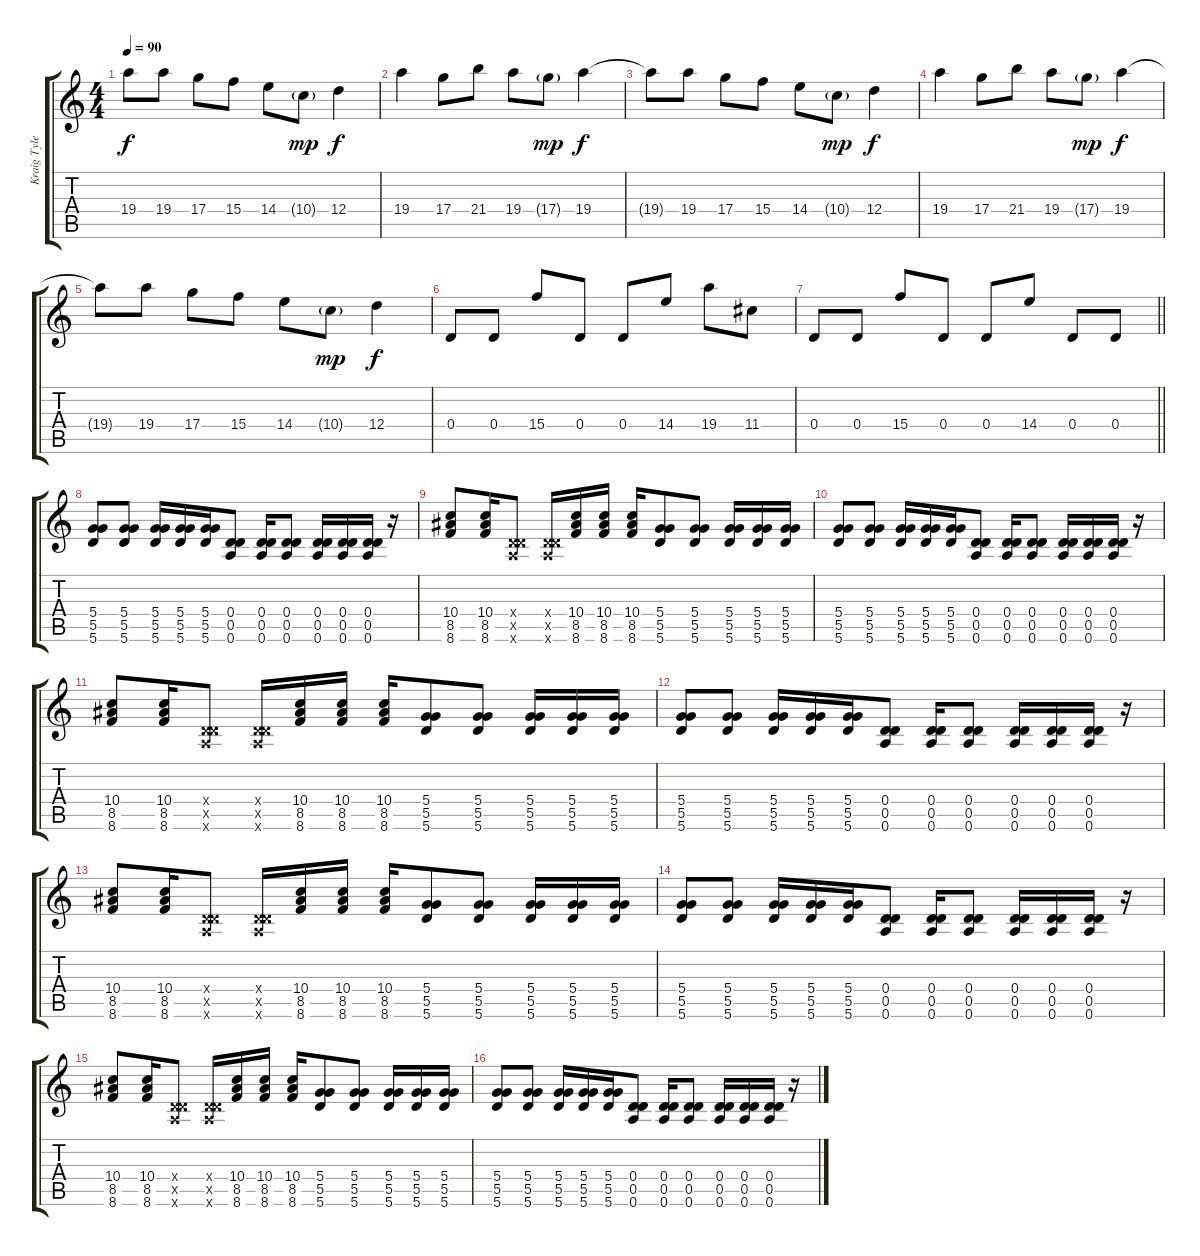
\track ("Kraig Tyler" "Kraig Tyle") {instrument electricguitarclean}
\staff {score tabs}
\tuning (E4 B3 G3 D3 A2 D3) {hide}
\ts (4 4)
\tempo 90
\clef g2
\ks c
19.4{t}.8{dy f} 19.4.8 17.4.8 15.4.8 14.4.8 10.4{g}.8{dy mp} 12.4.4{dy f} |
19.4.4 17.4.8 21.4.8 19.4.8 17.4{g}.8{dy mp} 19.4.4{dy f} |
19.4{t}.8 19.4.8 17.4.8 15.4.8 14.4.8 10.4{g}.8{dy mp} 12.4.4{dy f} |
19.4.4 17.4.8 21.4.8 19.4.8 17.4{g}.8{dy mp} 19.4.4{dy f} |
19.4{t}.8 19.4.8 17.4.8 15.4.8 14.4.8 10.4{g}.8{dy mp} 12.4.4{dy f} |
0.4.8 0.4.8 15.4.8 0.4.8 0.4.8 14.4.8 19.4.8 11.4.8 |
\barLineRight lightlight
0.4.8 0.4.8 15.4.8 0.4.8 0.4.8 14.4.8 0.4.8 0.4.8 |
(5.4 5.5 5.6).8 (5.4 5.5 5.6).8 (5.4 5.5 5.6).16 (5.4 5.5 5.6).16 (5.4 5.5 5.6).16 (0.4 0.5 0.6).8 (0.4 0.5 0.6).16 (0.4 0.5 0.6).8 (0.4 0.5 0.6).16 (0.4 0.5 0.6).16 (0.4 0.5 0.6).16 r.16 |
(10.4 8.5 8.6).8 (10.4 8.5 8.6).16 (0.4{x} 0.5{x} 0.6{x}).8 (0.4{x} 0.5{x} 0.6{x}).16 (10.4 8.5 8.6).16 (10.4 8.5 8.6).16 (10.4 8.5 8.6).16 (5.4 5.5 5.6).8 (5.4 5.5 5.6).8 (5.4 5.5 5.6).16 (5.4 5.5 5.6).16 (5.4 5.5 5.6).16 |
(5.4 5.5 5.6).8 (5.4 5.5 5.6).8 (5.4 5.5 5.6).16 (5.4 5.5 5.6).16 (5.4 5.5 5.6).16 (0.4 0.5 0.6).8 (0.4 0.5 0.6).16 (0.4 0.5 0.6).8 (0.4 0.5 0.6).16 (0.4 0.5 0.6).16 (0.4 0.5 0.6).16 r.16 |
(10.4 8.5 8.6).8 (10.4 8.5 8.6).16 (0.4{x} 0.5{x} 0.6{x}).8 (0.4{x} 0.5{x} 0.6{x}).16 (10.4 8.5 8.6).16 (10.4 8.5 8.6).16 (10.4 8.5 8.6).16 (5.4 5.5 5.6).8 (5.4 5.5 5.6).8 (5.4 5.5 5.6).16 (5.4 5.5 5.6).16 (5.4 5.5 5.6).16 |
(5.4 5.5 5.6).8 (5.4 5.5 5.6).8 (5.4 5.5 5.6).16 (5.4 5.5 5.6).16 (5.4 5.5 5.6).16 (0.4 0.5 0.6).8 (0.4 0.5 0.6).16 (0.4 0.5 0.6).8 (0.4 0.5 0.6).16 (0.4 0.5 0.6).16 (0.4 0.5 0.6).16 r.16 |
(10.4 8.5 8.6).8 (10.4 8.5 8.6).16 (0.4{x} 0.5{x} 0.6{x}).8 (0.4{x} 0.5{x} 0.6{x}).16 (10.4 8.5 8.6).16 (10.4 8.5 8.6).16 (10.4 8.5 8.6).16 (5.4 5.5 5.6).8 (5.4 5.5 5.6).8 (5.4 5.5 5.6).16 (5.4 5.5 5.6).16 (5.4 5.5 5.6).16 |
(5.4 5.5 5.6).8 (5.4 5.5 5.6).8 (5.4 5.5 5.6).16 (5.4 5.5 5.6).16 (5.4 5.5 5.6).16 (0.4 0.5 0.6).8 (0.4 0.5 0.6).16 (0.4 0.5 0.6).8 (0.4 0.5 0.6).16 (0.4 0.5 0.6).16 (0.4 0.5 0.6).16 r.16 |
(10.4 8.5 8.6).8 (10.4 8.5 8.6).16 (0.4{x} 0.5{x} 0.6{x}).8 (0.4{x} 0.5{x} 0.6{x}).16 (10.4 8.5 8.6).16 (10.4 8.5 8.6).16 (10.4 8.5 8.6).16 (5.4 5.5 5.6).8 (5.4 5.5 5.6).8 (5.4 5.5 5.6).16 (5.4 5.5 5.6).16 (5.4 5.5 5.6).16 |
(5.4 5.5 5.6).8 (5.4 5.5 5.6).8 (5.4 5.5 5.6).16 (5.4 5.5 5.6).16 (5.4 5.5 5.6).16 (0.4 0.5 0.6).8 (0.4 0.5 0.6).16 (0.4 0.5 0.6).8 (0.4 0.5 0.6).16 (0.4 0.5 0.6).16 (0.4 0.5 0.6).16 r.16
